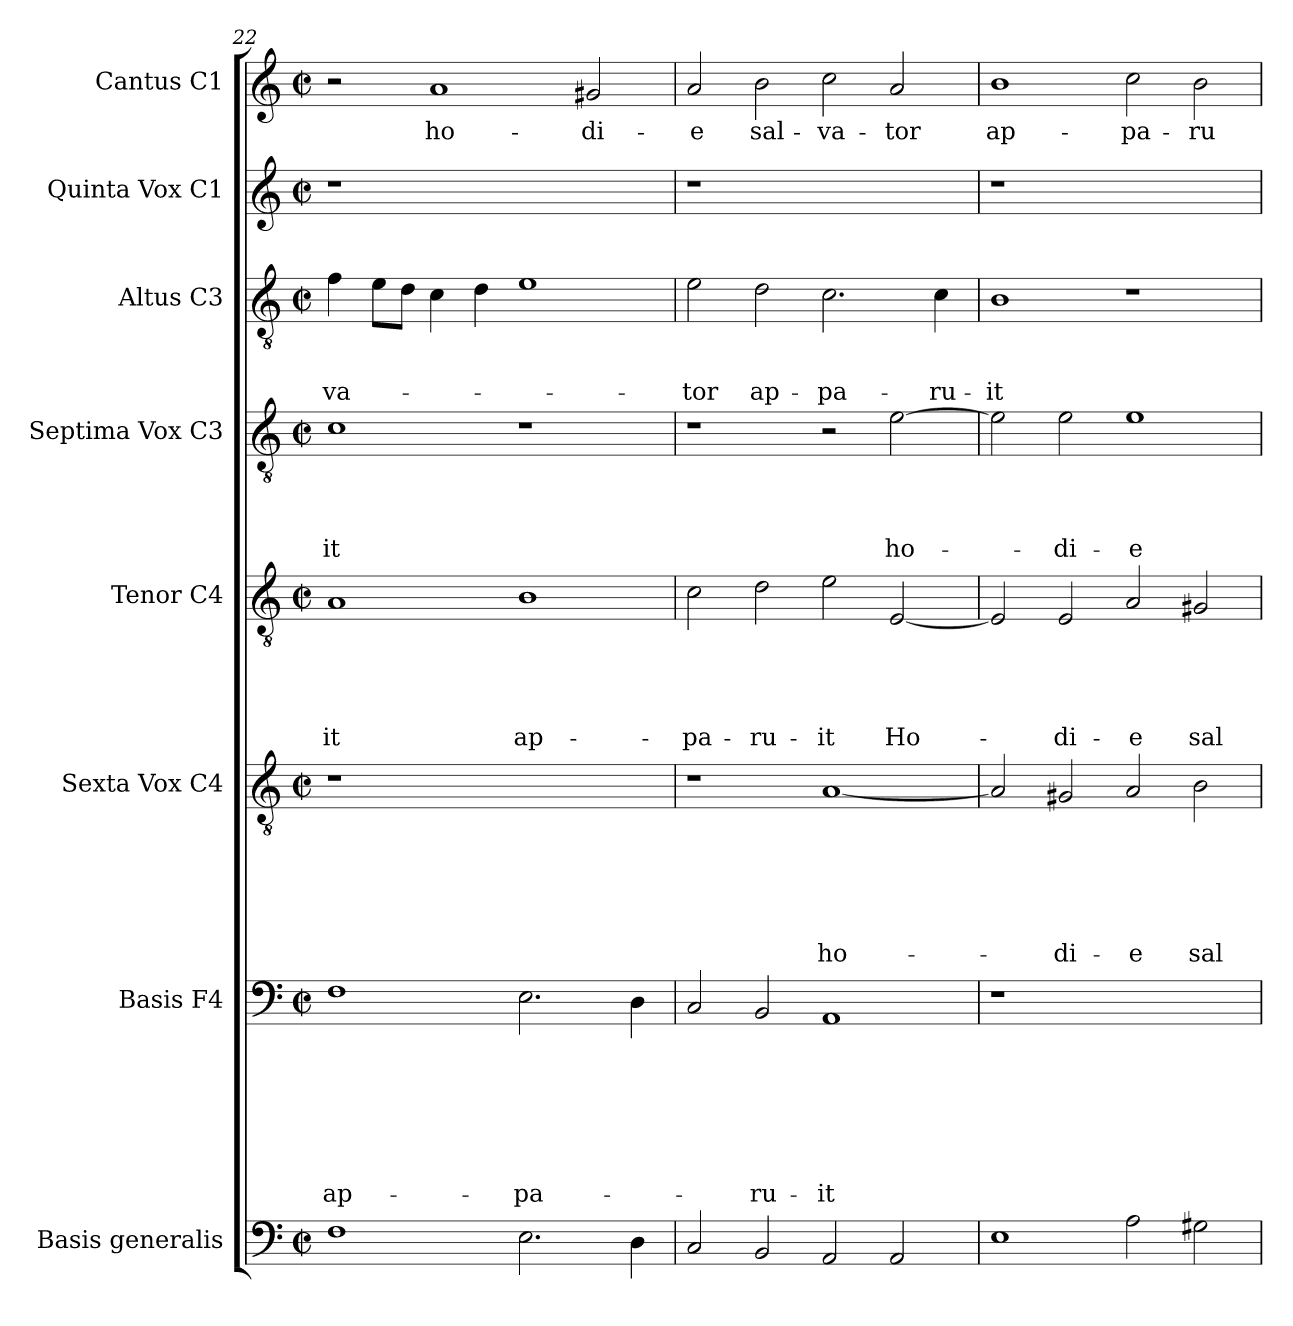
**kern	**kern	**text	**text	**text	**text	**text	**text	**text	**kern	**text	**text	**text	**text	**text	**text	**kern	**text	**text	**text	**text	**text	**kern	**text	**text	**text	**text	**kern	**text	**text	**text	**kern	**kern	**text
*part8	*part7	*part7	*part7	*part7	*part7	*part7	*part7	*part7	*part6	*part6	*part6	*part6	*part6	*part6	*part6	*part5	*part5	*part5	*part5	*part5	*part5	*part4	*part4	*part4	*part4	*part4	*part3	*part3	*part3	*part3	*part2	*part1	*part1
*staff8	*staff7	*staff7	*staff7	*staff7	*staff7	*staff7	*staff7	*staff7	*staff6	*staff6	*staff6	*staff6	*staff6	*staff6	*staff6	*staff5	*staff5	*staff5	*staff5	*staff5	*staff5	*staff4	*staff4	*staff4	*staff4	*staff4	*staff3	*staff3	*staff3	*staff3	*staff2	*staff1	*staff1
*I"Basis generalis	*I"Basis F4	*	*	*	*	*	*	*	*I"Sexta Vox C4	*	*	*	*	*	*	*I"Tenor C4	*	*	*	*	*	*I"Septima Vox C3	*	*	*	*	*I"Altus C3	*	*	*	*I"Quinta Vox C1	*I"Cantus C1	*
*	*I'B	*	*	*	*	*	*	*	*	*	*	*	*	*	*	*I'T	*	*	*	*	*	*	*	*	*	*	*I'A	*	*	*	*	*I'C	*
!!LO:PB:g=z
*clefF4	*clefF4	*	*	*	*	*	*	*	*clefGv2	*	*	*	*	*	*	*clefGv2	*	*	*	*	*	*clefGv2	*	*	*	*	*clefGv2	*	*	*	*clefG2	*clefG2	*
*k[]	*k[]	*	*	*	*	*	*	*	*k[]	*	*	*	*	*	*	*k[]	*	*	*	*	*	*k[]	*	*	*	*	*k[]	*	*	*	*k[]	*k[]	*
*C:	*C:	*	*	*	*	*	*	*	*C:	*	*	*	*	*	*	*C:	*	*	*	*	*	*C:	*	*	*	*	*C:	*	*	*	*C:	*C:	*
*M2/2	*M2/2	*	*	*	*	*	*	*	*M2/2	*	*	*	*	*	*	*M2/2	*	*	*	*	*	*M2/2	*	*	*	*	*M2/2	*	*	*	*M2/2	*M2/2	*
*met(c|)	*met(c|)	*	*	*	*	*	*	*	*met(c|)	*	*	*	*	*	*	*met(c|)	*	*	*	*	*	*met(c|)	*	*	*	*	*met(c|)	*	*	*	*met(c|)	*met(c|)	*
=22	=22	=22	=22	=22	=22	=22	=22	=22	=22	=22	=22	=22	=22	=22	=22	=22	=22	=22	=22	=22	=22	=22	=22	=22	=22	=22	=22	=22	=22	=22	=22	=22	=22
!	!	!	!	!	!	!	!	!LO:LY:b	!	!	!	!	!	!	!	!	!	!	!	!	!LO:LY:b	!	!	!	!	!LO:LY:b	!	!	!	!LO:LY:b	!	!	!
1F	1F	.	.	.	.	.	.	ap-	1r	.	.	.	.	.	.	1A	.	.	.	.	-it	1c	.	.	.	-it	4f\	.	.	-va-	1r	2r	.
.	.	.	.	.	.	.	.	.	.	.	.	.	.	.	.	.	.	.	.	.	.	.	.	.	.	.	8e\L	.	.	.	.	.	.
.	.	.	.	.	.	.	.	.	.	.	.	.	.	.	.	.	.	.	.	.	.	.	.	.	.	.	8d\J	.	.	.	.	.	.
!	!	!	!	!	!	!	!	!	!	!	!	!	!	!	!	!	!	!	!	!	!	!	!	!	!	!	!	!	!	!	!	!	!LO:LY:b
.	.	.	.	.	.	.	.	.	.	.	.	.	.	.	.	.	.	.	.	.	.	.	.	.	.	.	4c\	.	.	.	.	1a	ho-
.	.	.	.	.	.	.	.	.	.	.	.	.	.	.	.	.	.	.	.	.	.	.	.	.	.	.	4d\	.	.	.	.	.	.
!	!	!	!	!	!	!	!	!LO:LY:b	!	!	!	!	!	!	!	!	!	!	!	!	!LO:LY:b	!	!	!	!	!	!	!	!	!	!	!	!
2.E\	2.E\	.	.	.	.	.	.	-pa-	1ryy	.	.	.	.	.	.	1B	.	.	.	.	ap-	1r	.	.	.	.	1e	.	.	.	1ryy	.	.
!	!	!	!	!	!	!	!	!	!	!	!	!	!	!	!	!	!	!	!	!	!	!	!	!	!	!	!	!	!	!	!	!	!LO:LY:b
.	.	.	.	.	.	.	.	.	.	.	.	.	.	.	.	.	.	.	.	.	.	.	.	.	.	.	.	.	.	.	.	2g#X/	-di-
4D\	4D\	.	.	.	.	.	.	.	.	.	.	.	.	.	.	.	.	.	.	.	.	.	.	.	.	.	.	.	.	.	.	.	.
=23	=23	=23	=23	=23	=23	=23	=23	=23	=23	=23	=23	=23	=23	=23	=23	=23	=23	=23	=23	=23	=23	=23	=23	=23	=23	=23	=23	=23	=23	=23	=23	=23	=23
!	!	!	!	!	!	!	!	!	!	!	!	!	!	!	!	!	!	!	!	!	!LO:LY:b	!	!	!	!	!	!	!	!	!LO:LY:b	!	!	!LO:LY:b
2C/	2C/	.	.	.	.	.	.	.	1r	.	.	.	.	.	.	2c\	.	.	.	.	-pa-	1r	.	.	.	.	2e\	.	.	-tor	1r	2a/	-e
!	!	!	!	!	!	!	!	!LO:LY:b	!	!	!	!	!	!	!	!	!	!	!	!	!LO:LY:b	!	!	!	!	!	!	!	!	!LO:LY:b	!	!	!LO:LY:b
2BB/	2BB/	.	.	.	.	.	.	-ru-	.	.	.	.	.	.	.	2d\	.	.	.	.	-ru-	.	.	.	.	.	2d\	.	.	ap-	.	2b\	sal-
!	!	!	!	!	!	!	!	!LO:LY:b	!	!	!	!	!	!	!LO:LY:b	!	!	!	!	!	!LO:LY:b	!	!	!	!	!	!	!	!	!LO:LY:b	!	!	!LO:LY:b
2AA/	1AA	.	.	.	.	.	.	-it	[1A	.	.	.	.	.	ho-	2e\	.	.	.	.	-it	2r	.	.	.	.	2.c\	.	.	-pa-	1ryy	2cc\	-va-
!	!	!	!	!	!	!	!	!	!	!	!	!	!	!	!	!	!	!	!	!	!LO:LY:b	!	!	!	!	!LO:LY:b	!	!	!	!	!	!	!LO:LY:b
2AA/	.	.	.	.	.	.	.	.	.	.	.	.	.	.	.	[2E/	.	.	.	.	Ho-	[2e\	.	.	.	ho-	.	.	.	.	.	2a/	-tor
!	!	!	!	!	!	!	!	!	!	!	!	!	!	!	!	!	!	!	!	!	!	!	!	!	!	!	!	!	!	!LO:LY:b	!	!	!
.	.	.	.	.	.	.	.	.	.	.	.	.	.	.	.	.	.	.	.	.	.	.	.	.	.	.	4c\	.	.	-ru-	.	.	.
=24	=24	=24	=24	=24	=24	=24	=24	=24	=24	=24	=24	=24	=24	=24	=24	=24	=24	=24	=24	=24	=24	=24	=24	=24	=24	=24	=24	=24	=24	=24	=24	=24	=24
!	!	!	!	!	!	!	!	!	!	!	!	!	!	!	!	!	!	!	!	!	!	!	!	!	!	!	!	!	!	!LO:LY:b	!	!	!LO:LY:b
1E	1r	.	.	.	.	.	.	.	2A/]	.	.	.	.	.	.	2E/]	.	.	.	.	.	2e\]	.	.	.	.	1B	.	.	-it	1r	1b	ap-
!	!	!	!	!	!	!	!	!	!	!	!	!	!	!	!LO:LY:b	!	!	!	!	!	!LO:LY:b	!	!	!	!	!LO:LY:b	!	!	!	!	!	!	!
.	.	.	.	.	.	.	.	.	2G#X/	.	.	.	.	.	-di-	2E/	.	.	.	.	-di-	2e\	.	.	.	-di-	.	.	.	.	.	.	.
!	!	!	!	!	!	!	!	!	!	!	!	!	!	!	!LO:LY:b	!	!	!	!	!	!LO:LY:b	!	!	!	!	!LO:LY:b	!	!	!	!	!	!	!LO:LY:b
2A\	1ryy	.	.	.	.	.	.	.	2A/	.	.	.	.	.	-e	2A/	.	.	.	.	-e	1e	.	.	.	-e	1r	.	.	.	1ryy	2cc\	-pa-
!	!	!	!	!	!	!	!	!	!	!	!	!	!	!	!LO:LY:b	!	!	!	!	!	!LO:LY:b	!	!	!	!	!	!	!	!	!	!	!	!LO:LY:b
2G#X\	.	.	.	.	.	.	.	.	2B\	.	.	.	.	.	sal-	2G#X/	.	.	.	.	sal-	.	.	.	.	.	.	.	.	.	.	2b\	-ru-
=	=	=	=	=	=	=	=	=	=	=	=	=	=	=	=	=	=	=	=	=	=	=	=	=	=	=	=	=	=	=	=	=	=
*-	*-	*-	*-	*-	*-	*-	*-	*-	*-	*-	*-	*-	*-	*-	*-	*-	*-	*-	*-	*-	*-	*-	*-	*-	*-	*-	*-	*-	*-	*-	*-	*-	*-
